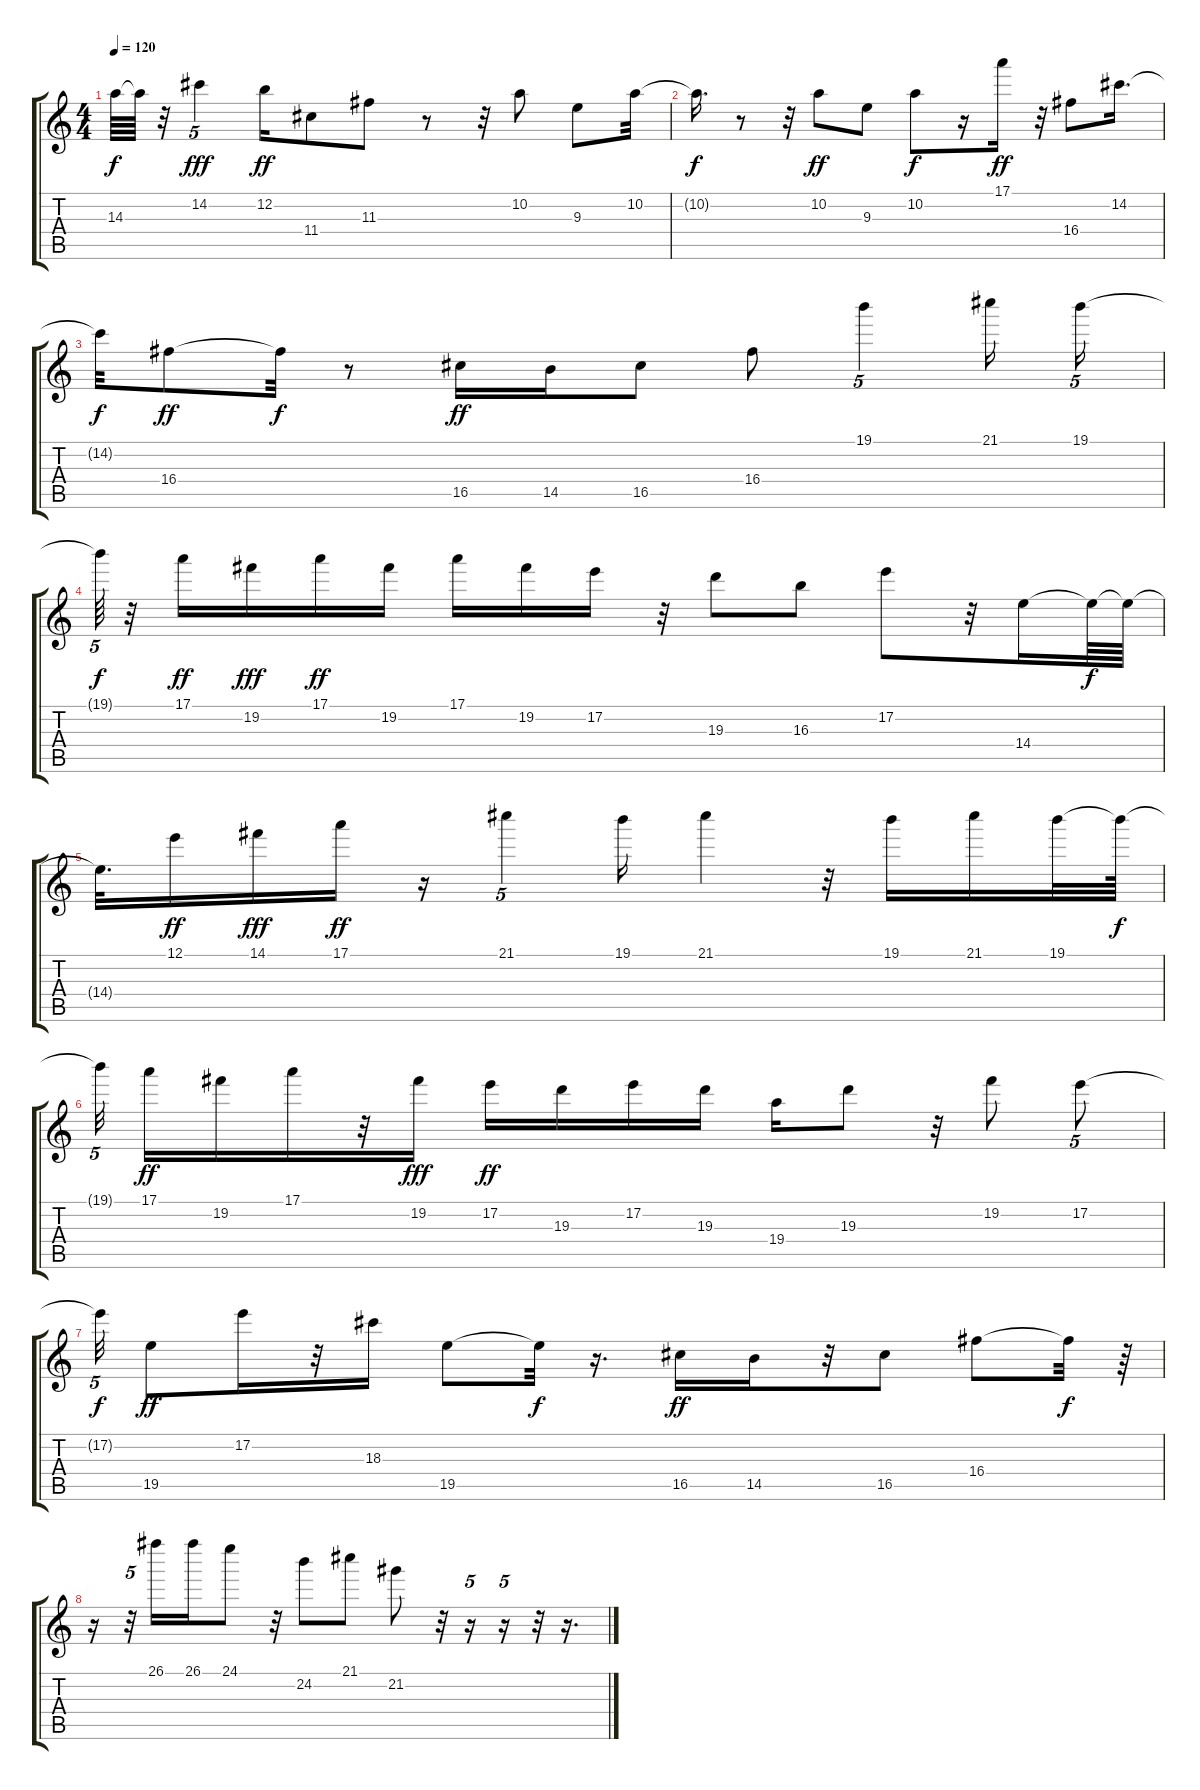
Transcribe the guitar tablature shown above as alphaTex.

\track "" {instrument acousticguitarsteel}
\staff {score tabs}
\tuning (E4 B3 G3 D3 A2 E2) {hide}
\ts (4 4)
\tempo 120
\clef g2
\ks c
14.3{t}.64{dy f} 14.3{t}.64 r.32 14.2.4{tu (5 4) dy fff} 12.2.16{dy ff} 11.4.8 11.3.8 r.8 r.32 10.2.8 9.3.8 10.2.32 |
10.2{t}.16{d dy f} r.8 r.32 10.2.8{dy ff} 9.3.8 10.2.8{dy f} r.16 17.1.16{dy ff} r.32 16.4.8 14.2.16{d} |
14.2{t}.32{dy f} 16.4.8{dy ff} 16.4{t}.32{dy f} r.8 16.5.16{dy ff} 14.5.16 16.5.8 16.4.8 19.1.4{tu (5 4)} 21.1.16 19.1.16{tu (5 4)} |
19.1{t}.64{tu (5 4) dy f} r.32 17.1.16{dy ff} 19.2.16{dy fff} 17.1.16{dy ff} 19.2.16 17.1.16 19.2.16 17.2.16 r.32 19.3.8 16.3.8 17.2.8 r.32 14.4.16 14.4{t}.64{dy f} 14.4{t}.64 |
14.4{t}.32{d} 12.1.16{dy ff} 14.1.16{dy fff} 17.1.16{dy ff} r.16 21.1.4{tu (5 4)} 19.1.16 21.1.4 r.32 19.1.16 21.1.16 19.1.32 19.1{t}.64{dy f} |
19.1{t}.32{tu (5 4) beam splitsecondary} 17.1.16{dy ff} 19.2.16 17.1.16 r.32 19.2.16{dy fff} 17.2.16{dy ff} 19.3.16 17.2.16 19.3.16 19.4.16 19.3.8 r.32 19.2.8 17.2.8{tu (5 4)} |
17.2{t}.32{tu (5 4) dy f} 19.5.8{dy ff} 17.2.16 r.32 18.3.16 19.5.8 19.5{t}.32{dy f} r.16{d} 16.5.16{dy ff} 14.5.16 r.32 16.5.8 16.4.8 16.4{t}.32{dy f} r.64 |
r.16 r.32{tu (5 4)} 26.1.16 26.1.16 24.1.8 r.32 24.2.8 21.1.8 21.2.8 r.32 r.16{tu (5 4)} r.16{tu (5 4)} r.32 r.16{d}
